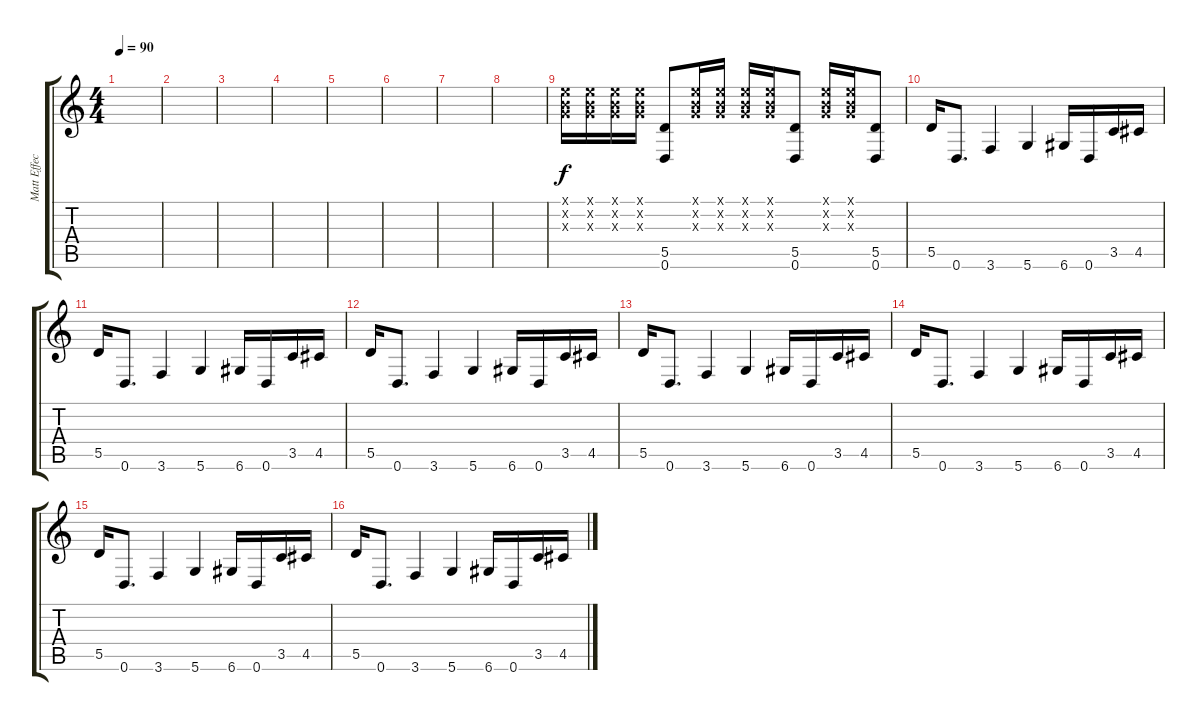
\track ("Matt Effects" "Matt Effec") {instrument distortionguitar}
\staff {score tabs}
\tuning (E4 B3 G3 D3 A2 D2) {hide}
\ts (4 4)
\tempo 90
\clef g2
\ks c
|
|
|
|
|
|
|
|
(0.1{x} 0.2{x} 0.3{x}).16 (0.1{x} 0.2{x} 0.3{x}).16 (0.1{x} 0.2{x} 0.3{x}).16 (0.1{x} 0.2{x} 0.3{x}).16 (5.5 0.6).8 (0.1{x} 0.2{x} 0.3{x}).16 (0.1{x} 0.2{x} 0.3{x}).16 (0.1{x} 0.2{x} 0.3{x}).16 (0.1{x} 0.2{x} 0.3{x}).16 (5.5 0.6).8 (0.1{x} 0.2{x} 0.3{x}).16 (0.1{x} 0.2{x} 0.3{x}).16 (5.5 0.6).8 |
5.5.16 0.6.8{d} 3.6.4 5.6.4 6.6.16 0.6.16 3.5.16 4.5.16 |
5.5.16 0.6.8{d} 3.6.4 5.6.4 6.6.16 0.6.16 3.5.16 4.5.16 |
5.5.16 0.6.8{d} 3.6.4 5.6.4 6.6.16 0.6.16 3.5.16 4.5.16 |
5.5.16 0.6.8{d} 3.6.4 5.6.4 6.6.16 0.6.16 3.5.16 4.5.16 |
5.5.16 0.6.8{d} 3.6.4 5.6.4 6.6.16 0.6.16 3.5.16 4.5.16 |
5.5.16 0.6.8{d} 3.6.4 5.6.4 6.6.16 0.6.16 3.5.16 4.5.16 |
5.5.16 0.6.8{d} 3.6.4 5.6.4 6.6.16 0.6.16 3.5.16 4.5.16
